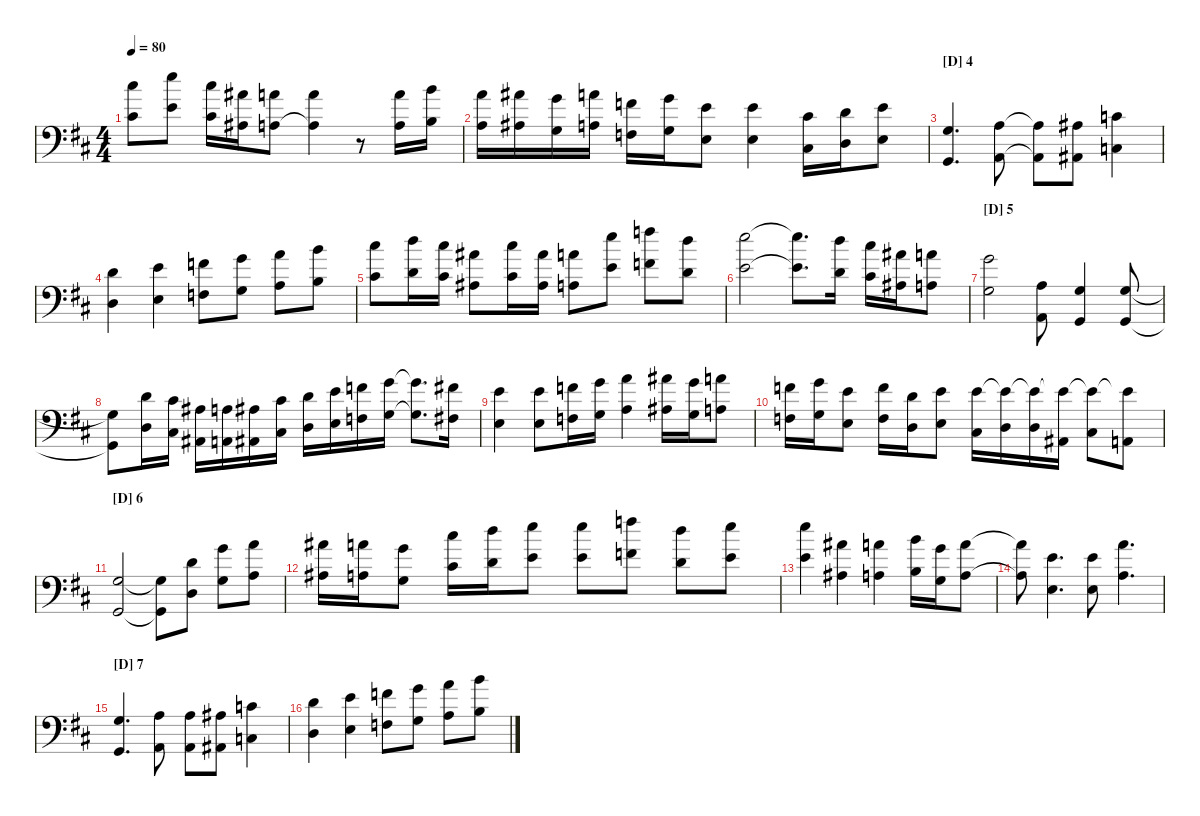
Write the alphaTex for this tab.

\hideDynamics
\bracketExtendMode nobrackets
\singleTrackTrackNamePolicy hidden
\multiTrackTrackNamePolicy hidden
\otherSystemsTrackNameOrientation horizontal
\track ("Strings 3" "S-Gt") {instrument stringensemble1}
\staff {score}
\tuning (E4 B3 G3 D3 A2 E2)
\ts (4 4)
\tempo 80
\clef f4
\ks d
(9.1{acc #} 2.2{acc #}).8{dy f beam Down} (0.1{acc forcenatural} 17.2{acc forcenatural}).8{beam Down} (9.1{acc #} 2.2{acc #}).16{beam Down} (6.1{acc #} 3.3{acc #}).16{beam Down} (5.1{acc forcenatural} 2.3{acc forcenatural}).8{beam Down} (5.1{acc forcenatural} 2.3{t acc forcenatural}).4{beam Down} r.8{beam Down} (5.1{acc forcenatural} 2.3{acc forcenatural}).16{beam Down} (7.1{acc forcenatural} 0.2{acc forcenatural}).16{beam Down} |
(5.1{acc forcenatural} 2.3{acc forcenatural}).16{beam Down} (6.1{acc #} 3.3{acc #}).16{beam Down} (3.1{acc forcenatural} 0.3{acc forcenatural}).16{beam Down} (5.1{acc forcenatural} 2.3{acc forcenatural}).16{beam Down} (1.1{acc forcenatural} 3.4{acc forcenatural}).16{beam Down} (3.1{acc forcenatural} 0.3{acc forcenatural}).16{beam Down} (0.1{acc forcenatural} 2.4{acc forcenatural}).8{beam Down} (0.1{acc forcenatural} 2.4{acc forcenatural}).4{beam Down} (2.2{acc #} 4.5{acc #}).16{beam Down} (3.2{acc forcenatural} 0.4{acc forcenatural}).16{beam Down} (0.1{acc forcenatural} 2.4{acc forcenatural}).8{beam Down} |
\section ("D" "4")
(0.3{acc forcenatural} 3.6{acc forcenatural}).4{d beam Up} (2.3{acc forcenatural} 0.5{acc forcenatural}).8{beam Down} (2.3{t acc forcenatural} 0.5{t acc forcenatural}).8{beam Down} (3.3{acc #} 1.5{acc #}).8{beam Down} (1.2{acc forcenatural} 3.5{acc forcenatural}).4{beam Down} |
(3.2{acc forcenatural} 0.4{acc forcenatural}).4{beam Down} (0.1{acc forcenatural} 2.4{acc forcenatural}).4{beam Down} (1.1{acc forcenatural} 3.4{acc forcenatural}).8{beam Down} (3.1{acc forcenatural} 0.3{acc forcenatural}).8{beam Down} (5.1{acc forcenatural} 2.3{acc forcenatural}).8{beam Down} (7.1{acc forcenatural} 0.2{acc forcenatural}).8{beam Down} |
(9.1{acc #} 2.2{acc #}).8{beam Down} (10.1{acc forcenatural} 3.2{acc forcenatural}).16{beam Down} (9.1{acc #} 2.2{acc #}).16{beam Down} (6.1{acc #} 3.3{acc #}).8{beam Down} (9.1{acc #} 2.2{acc #}).16{beam Down} (6.1{acc #} 3.3{acc #}).16{beam Down} (5.1{acc forcenatural} 2.3{acc forcenatural}).8{beam Down} (0.1{acc forcenatural} 17.2{acc forcenatural}).8{beam Down} (1.1{acc forcenatural} 18.2{acc forcenatural}).8{beam Down} (10.1{acc forcenatural} 3.2{acc forcenatural}).8{beam Down} |
(0.1{acc forcenatural} 17.2{acc forcenatural}).2{beam Down} (0.1{t acc forcenatural} 17.2{t acc forcenatural}).8{d beam Down} (10.1{acc forcenatural} 3.2{acc forcenatural}).16{beam Down} (9.1{acc #} 2.2{acc #}).16{beam Down} (6.1{acc #} 3.3{acc #}).16{beam Down} (5.1{acc forcenatural} 2.3{acc forcenatural}).8{beam Down} |
\section ("D" "5")
(8.2{acc forcenatural} 0.3{acc forcenatural}).2{beam Down} (2.3{acc forcenatural} 0.5{acc forcenatural}).8{beam Down} (0.3{acc forcenatural} 3.6{acc forcenatural}).4{beam Up} (0.3{acc forcenatural} 3.6{acc forcenatural}).8{beam Up} |
(0.3{t acc forcenatural} 3.6{t acc forcenatural}).8{beam Down} (3.2{acc forcenatural} 0.4{acc forcenatural}).16{beam Down} (2.2{acc #} 4.5{acc #}).16{beam Down} (3.3{acc #} 1.5{acc #}).16{beam Down} (2.3{acc forcenatural} 0.5{acc forcenatural}).16{beam Down} (3.3{acc #} 1.5{acc #}).16{beam Down} (2.2{acc #} 4.5{acc #}).16{beam Down} (3.2{acc forcenatural} 0.4{acc forcenatural}).16{beam Down} (0.1{acc forcenatural} 2.4{acc forcenatural}).16{beam Down} (1.1{acc forcenatural} 3.4{acc forcenatural}).16{beam Down} (3.1{acc forcenatural} 0.3{acc forcenatural}).16{beam Down} (3.1{t acc forcenatural} 0.3{t acc forcenatural}).8{d beam Down} (2.1{acc #} 4.4{acc #}).16{beam Down} |
(0.1{acc forcenatural} 2.4{acc forcenatural}).4{beam Down} (0.1{acc forcenatural} 2.4{acc forcenatural}).8{beam Down} (1.1{acc forcenatural} 3.4{acc forcenatural}).16{beam Down} (3.1{acc forcenatural} 0.3{acc forcenatural}).16{beam Down} (5.1{acc forcenatural} 2.3{acc forcenatural}).4{beam Down} (6.1{acc #} 3.3{acc #}).16{beam Down} (3.1{acc forcenatural} 0.3{acc forcenatural}).16{beam Down} (5.1{acc forcenatural} 2.3{acc forcenatural}).8{beam Down} |
(1.1{acc forcenatural} 3.4{acc forcenatural}).16{beam Down} (3.1{acc forcenatural} 0.3{acc forcenatural}).16{beam Down} (0.1{acc forcenatural} 2.4{acc forcenatural}).8{beam Down} (1.1{acc forcenatural} 3.4{acc forcenatural}).16{beam Down} (3.2{acc forcenatural} 0.4{acc forcenatural}).16{beam Down} (0.1{acc forcenatural} 2.4{acc forcenatural}).8{beam Down} (0.1{acc forcenatural} 4.5{acc #}).16{beam Down} (0.4{acc forcenatural} 0.1{t acc forcenatural}).16{beam Down} (0.4{acc forcenatural} 0.1{t acc forcenatural}).16{beam Down} (1.5{acc #} 0.1{t acc forcenatural}).16{beam Down} (4.5{acc #} 0.1{t acc forcenatural}).8{beam Down} (0.1{t acc forcenatural} 0.5{acc forcenatural}).8{beam Down} |
\section ("D" "6")
(0.3{acc forcenatural} 3.6{acc forcenatural}).2{beam Up} (0.3{t acc forcenatural} 3.6{t acc forcenatural}).8{beam Down} (3.2{acc forcenatural} 0.4{acc forcenatural}).8{beam Down} (3.1{acc forcenatural} 0.3{acc forcenatural}).8{beam Down} (5.1{acc forcenatural} 2.3{acc forcenatural}).8{beam Down} |
(6.1{acc #} 3.3{acc #}).16{beam Down} (5.1{acc forcenatural} 2.3{acc forcenatural}).16{beam Down} (3.1{acc forcenatural} 0.3{acc forcenatural}).8{beam Down} (9.1{acc #} 2.2{acc #}).16{beam Down} (10.1{acc forcenatural} 3.2{acc forcenatural}).16{beam Down} (12.1{acc forcenatural} 5.2{acc forcenatural}).8{beam Down} (12.1{acc forcenatural} 5.2{acc forcenatural}).8{beam Down} (13.1{acc forcenatural} 6.2{acc forcenatural}).8{beam Down} (10.1{acc forcenatural} 3.2{acc forcenatural}).8{beam Down} (12.1{acc forcenatural} 5.2{acc forcenatural}).8{beam Down} |
(0.1{acc forcenatural} 17.2{acc forcenatural}).4{beam Down} (6.1{acc #} 3.3{acc #}).4{beam Down} (5.1{acc forcenatural} 2.3{acc forcenatural}).4{beam Down} (7.1{acc forcenatural} 0.2{acc forcenatural}).16{beam Down} (3.1{acc forcenatural} 0.3{acc forcenatural}).16{beam Down} (5.1{acc forcenatural} 2.3{acc forcenatural}).8{beam Down} |
(5.1{t acc forcenatural} 2.3{t acc forcenatural}).8{beam Down} (0.1{acc forcenatural} 2.4{acc forcenatural}).4{d beam Down} (0.1{acc forcenatural} 2.4{acc forcenatural}).8{beam Down} (5.1{acc forcenatural} 2.3{acc forcenatural}).4{d beam Down} |
\section ("D" "7")
(0.3{acc forcenatural} 3.6{acc forcenatural}).4{d beam Up} (2.3{acc forcenatural} 0.5{acc forcenatural}).8{beam Down} (2.3{acc forcenatural} 0.5{acc forcenatural}).8{beam Down} (3.3{acc #} 1.5{acc #}).8{beam Down} (1.2{acc forcenatural} 3.5{acc forcenatural}).4{beam Down} |
(3.2{acc forcenatural} 0.4{acc forcenatural}).4{beam Down} (0.1{acc forcenatural} 2.4{acc forcenatural}).4{beam Down} (1.1{acc forcenatural} 3.4{acc forcenatural}).8{beam Down} (3.1{acc forcenatural} 0.3{acc forcenatural}).8{beam Down} (5.1{acc forcenatural} 2.3{acc forcenatural}).8{beam Down} (7.1{acc forcenatural} 0.2{acc forcenatural}).8{beam Down}
